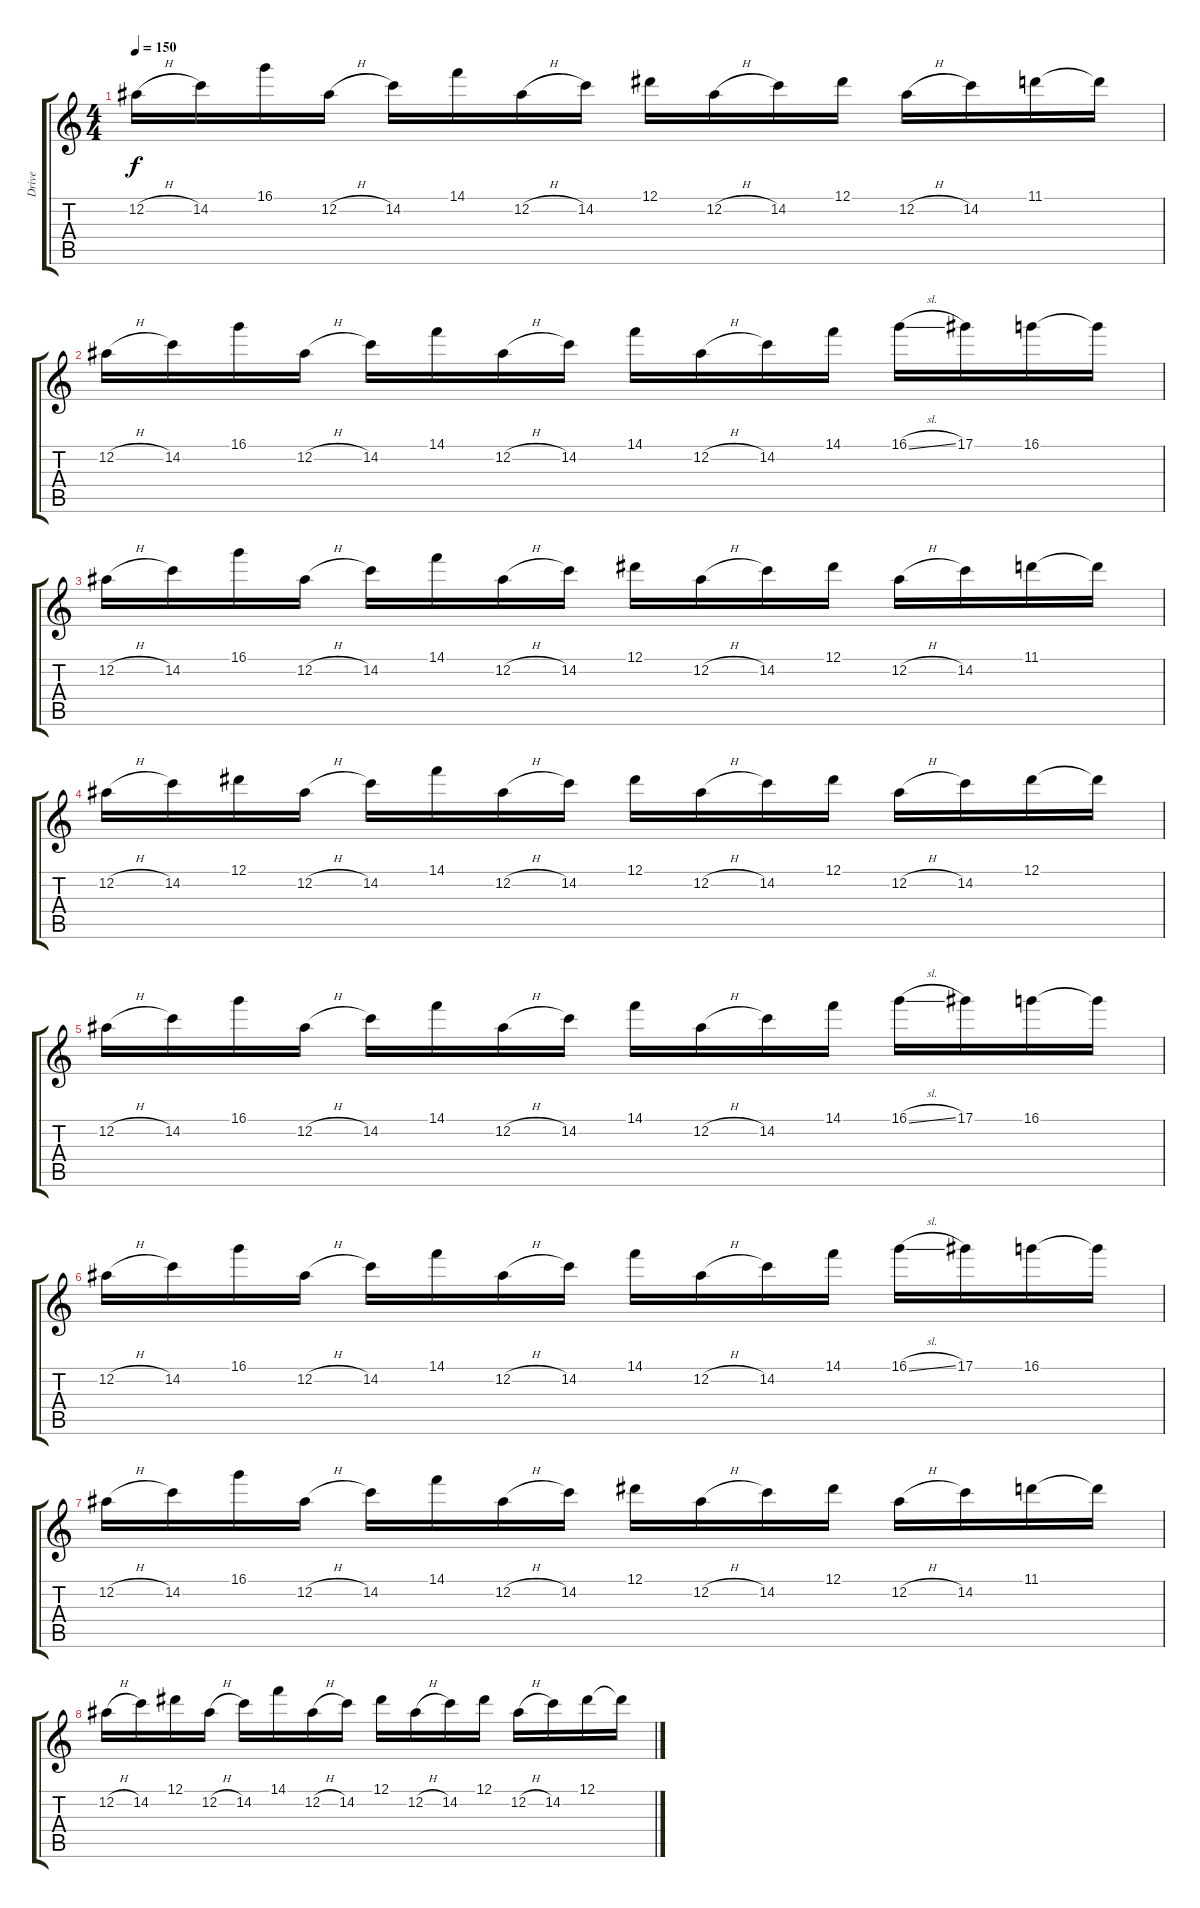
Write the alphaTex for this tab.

\track ("Drive" "Drive") {instrument overdrivenguitar}
\staff {score tabs}
\tuning (Eb4 Bb3 F3 Db3 Ab2 Eb2) {hide}
\ts (4 4)
\tempo 150
\clef g2
\ks c
12.2{h}.16{dy f} 14.2.16 16.1.16 12.2{h}.16 14.2.16 14.1.16 12.2{h}.16 14.2.16 12.1.16 12.2{h}.16 14.2.16 12.1.16 12.2{h}.16 14.2.16 11.1.16 11.1{t}.16 |
12.2{h}.16 14.2.16 16.1.16 12.2{h}.16 14.2.16 14.1.16 12.2{h}.16 14.2.16 14.1.16 12.2{h}.16 14.2.16 14.1.16 16.1{sl}.16 17.1.16 16.1.16 16.1{t}.16 |
12.2{h}.16 14.2.16 16.1.16 12.2{h}.16 14.2.16 14.1.16 12.2{h}.16 14.2.16 12.1.16 12.2{h}.16 14.2.16 12.1.16 12.2{h}.16 14.2.16 11.1.16 11.1{t}.16 |
12.2{h}.16 14.2.16 12.1.16 12.2{h}.16 14.2.16 14.1.16 12.2{h}.16 14.2.16 12.1.16 12.2{h}.16 14.2.16 12.1.16 12.2{h}.16 14.2.16 12.1.16 12.1{t}.16 |
12.2{h}.16 14.2.16 16.1.16 12.2{h}.16 14.2.16 14.1.16 12.2{h}.16 14.2.16 14.1.16 12.2{h}.16 14.2.16 14.1.16 16.1{sl}.16 17.1.16 16.1.16 16.1{t}.16 |
12.2{h}.16 14.2.16 16.1.16 12.2{h}.16 14.2.16 14.1.16 12.2{h}.16 14.2.16 14.1.16 12.2{h}.16 14.2.16 14.1.16 16.1{sl}.16 17.1.16 16.1.16 16.1{t}.16 |
12.2{h}.16 14.2.16 16.1.16 12.2{h}.16 14.2.16 14.1.16 12.2{h}.16 14.2.16 12.1.16 12.2{h}.16 14.2.16 12.1.16 12.2{h}.16 14.2.16 11.1.16 11.1{t}.16 |
12.2{h}.16 14.2.16 12.1.16 12.2{h}.16 14.2.16 14.1.16 12.2{h}.16 14.2.16 12.1.16 12.2{h}.16 14.2.16 12.1.16 12.2{h}.16 14.2.16 12.1.16 12.1{t}.16
